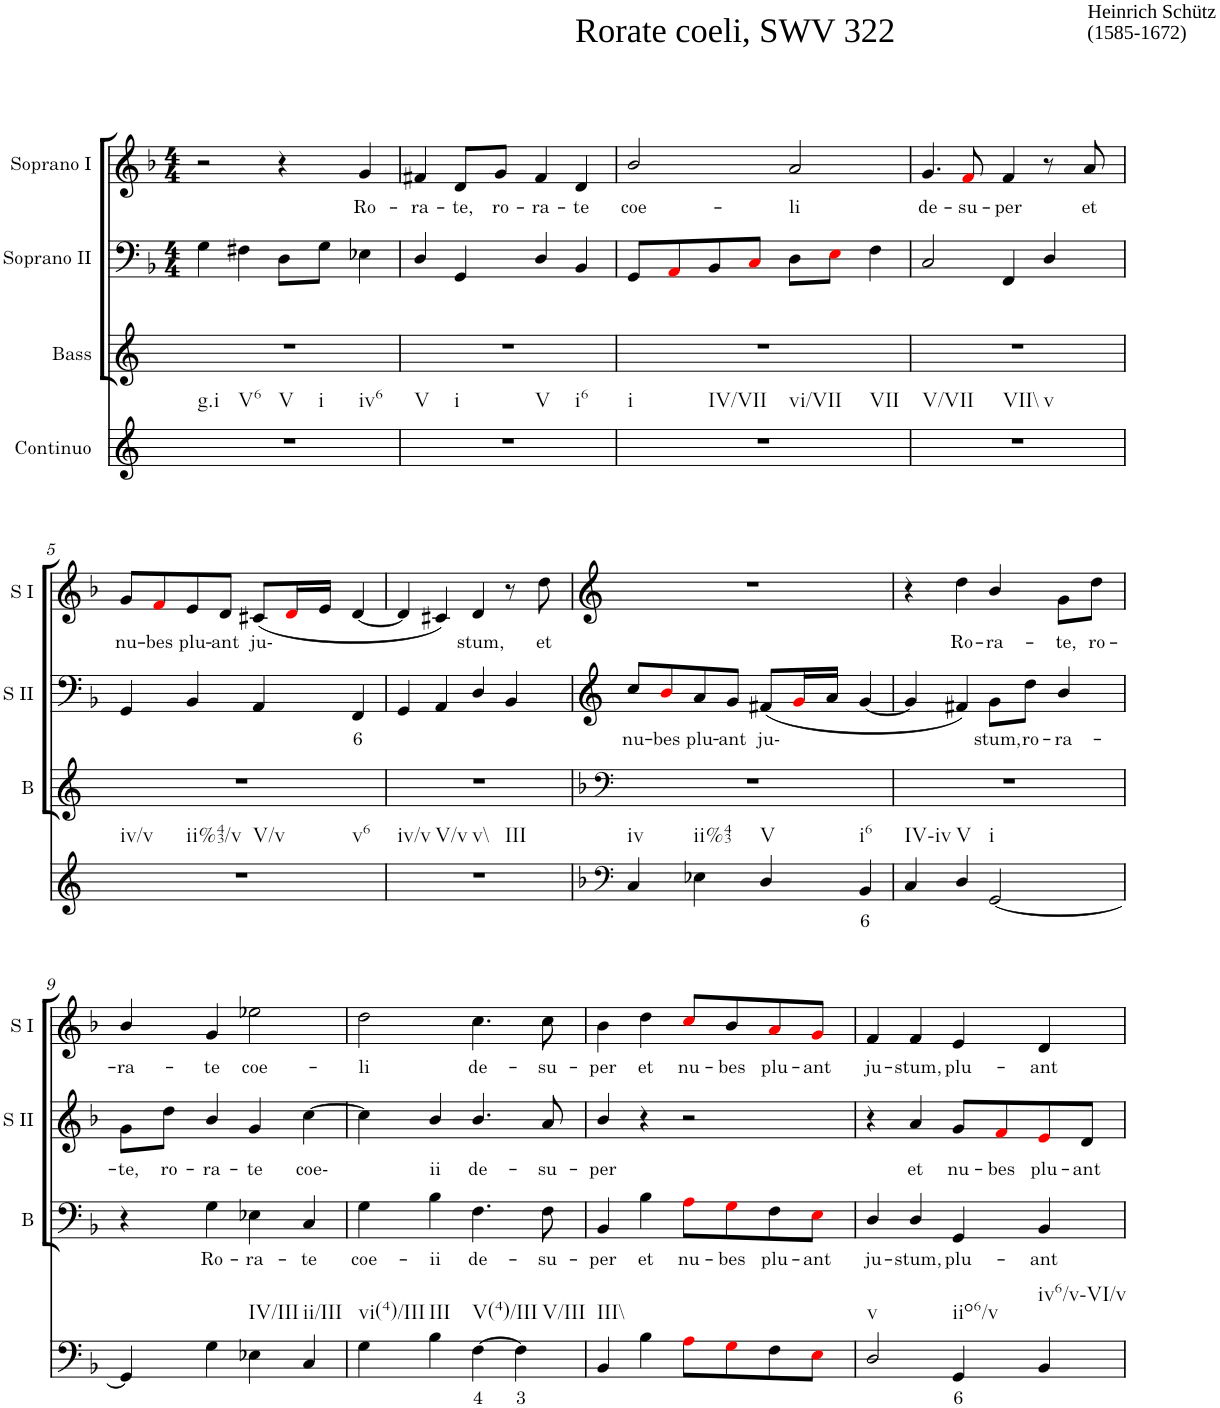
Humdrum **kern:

**kern	**text	**kern	**text	**kern	**text	**kern	**text
*part4	*part4	*part3	*part3	*part2	*part2	*part1	*part1
*staff4	*staff4	*staff3	*staff3	*staff2	*staff2	*staff1	*staff1
*I"Continuo	*	*I"Bass	*	*I"Soprano II	*	*I"Soprano I	*
*	*	*I'B	*	*I'S II	*	*I'S I	*
*clefG2	*	*clefG2	*	*clefF4	*	*clefG2	*
*k[]	*	*k[]	*	*k[b-]	*	*k[b-]	*
*	*	*	*	*M4/4	*	*M4/4	*
=1	=1	=1	=1	=1	=1	=1	=1
!	!	!	!	!	!	!LO:TX:a:t=Rorate coeli, SWV 322	!
!	!	!	!	!	!	!LO:TX:a:t=Heinrich Schütz	!
!	!	!	!	!	!	!LO:TX:a:t=(1585-1672)	!
!LO:TX:b:t=g.i	!	!	!	!	!	!	!
!LO:TX:b:t=V6	!	!	!	!	!	!	!
!LO:TX:b:t=V	!	!	!	!	!	!	!
!LO:TX:b:t=i	!	!	!	!	!	!	!
!LO:TX:b:t=iv6	!	!	!	!	!	!	!
1r	.	1r	.	4G\	.	2r	.
.	.	.	.	4F#X\	.	.	.
.	.	.	.	8D\L	.	4r	.
.	.	.	.	8G\J	.	.	.
!	!	!	!	!	!	!	!LO:LY:b
.	.	.	.	4E-X\	.	4g/	Ro-
=2	=2	=2	=2	=2	=2	=2	=2
!LO:TX:b:t=V	!	!	!	!	!	!	!
!LO:TX:b:t=i	!	!	!	!	!	!	!
!LO:TX:b:t=V	!	!	!	!	!	!	!
!LO:TX:b:t=i6	!	!	!	!	!	!	!
!	!	!	!	!	!	!	!LO:LY:b
1r	.	1r	.	4D/	.	4f#X/	ra-
!	!	!	!	!	!	!	!LO:LY:b
.	.	.	.	4GG/	.	8d/L	te,
!	!	!	!	!	!	!	!LO:LY:b
.	.	.	.	.	.	8g/J	ro-
!	!	!	!	!	!	!	!LO:LY:b
.	.	.	.	4D/	.	4f#/	ra-
!	!	!	!	!	!	!	!LO:LY:b
.	.	.	.	4BB-/	.	4d/	te
=3	=3	=3	=3	=3	=3	=3	=3
!LO:TX:b:t=i	!	!	!	!	!	!	!
!LO:TX:b:t=IV/VII	!	!	!	!	!	!	!
!LO:TX:b:t=vi/VII	!	!	!	!	!	!	!
!LO:TX:b:t=VII	!	!	!	!	!	!	!
!	!	!	!	!	!	!	!LO:LY:b
1r	.	1r	.	8GG/L	.	2b-/	coe-
.	.	.	.	8AAi/	.	.	.
.	.	.	.	8BB-/	.	.	.
.	.	.	.	8Ci/J	.	.	.
!	!	!	!	!	!	!	!LO:LY:b
.	.	.	.	8D\L	.	2a/	li
.	.	.	.	8Ei\J	.	.	.
.	.	.	.	4F\	.	.	.
=4	=4	=4	=4	=4	=4	=4	=4
!LO:TX:b:t=V/VII	!	!	!	!	!	!	!
!LO:TX:b:t=VII\\	!	!	!	!	!	!	!
!LO:TX:b:t=v	!	!	!	!	!	!	!
!	!	!	!	!	!	!	!LO:LY:b
1r	.	1r	.	2C/	.	4.g/	de-
!	!	!	!	!	!	!	!LO:LY:b
.	.	.	.	.	.	8fi/	su-
!	!	!	!	!	!	!	!LO:LY:b
.	.	.	.	4FF/	.	4f/	per
.	.	.	.	4D/	.	8r	.
!	!	!	!	!	!	!	!LO:LY:b
.	.	.	.	.	.	8a/	et
!!LO:LB:g=z
=5	=5	=5	=5	=5	=5	=5	=5
!LO:TX:b:t=iv/v	!	!	!	!	!	!	!
!LO:TX:b:t=ii%43/v	!	!	!	!	!	!	!
!LO:TX:b:t=V/v	!	!	!	!	!	!	!
!LO:TX:b:t=v6	!	!	!	!	!	!	!
!	!	!	!	!	!	!	!LO:LY:b
1r	.	1r	.	4GG/	.	8g/L	nu-
!	!	!	!	!	!	!	!LO:LY:b
.	.	.	.	.	.	8fi/	bes
!	!	!	!	!	!	!	!LO:LY:b
.	.	.	.	4BB-/	.	8e/	plu-
!	!	!	!	!	!	!	!LO:LY:b
.	.	.	.	.	.	8d/J	ant
!	!	!	!	!	!	!	!LO:LY:b
.	.	.	.	4AA/	.	(8c#X/L	ju-
.	.	.	.	.	.	16di/L	.
.	.	.	.	.	.	16e/JJ	.
!	!	!	!	!	!LO:LY:b	!	!
.	.	.	.	4FF/	6	[4d/	.
=6	=6	=6	=6	=6	=6	=6	=6
!LO:TX:b:t=iv/v	!	!	!	!	!	!	!
!LO:TX:b:t=V/v	!	!	!	!	!	!	!
!LO:TX:b:t=v\\	!	!	!	!	!	!	!
!LO:TX:b:t=III	!	!	!	!	!	!	!
1r	.	1r	.	4GG/	.	4d/]	.
.	.	.	.	4AA/	.	4c#X/)	.
!	!	!	!	!	!	!	!LO:LY:b
.	.	.	.	4D/	.	4d/	stum,
.	.	.	.	4BB-/	.	8r	.
!	!	!	!	!	!	!	!LO:LY:b
.	.	.	.	.	.	8dd\	et
=7	=7	=7	=7	=7	=7	=7	=7
*clefF4	*	*clefF4	*	*	*	*	*
*k[b-]	*	*k[b-]	*	*	*	*	*
!LO:TX:b:t=iv	!	!	!	!	!	!	!
!	!	!	!	!	!LO:LY:b	!	!
4C/	.	1r	.	8cc/L	nu-	1r	.
!	!	!	!	!	!LO:LY:b	!	!
.	.	.	.	8b-i/	bes	.	.
!LO:TX:b:t=ii%43	!	!	!	!	!	!	!
!	!	!	!	!	!LO:LY:b	!	!
4E-X\	.	.	.	8a/	plu-	.	.
!	!	!	!	!	!LO:LY:b	!	!
.	.	.	.	8g/J	ant	.	.
!LO:TX:b:t=V	!	!	!	!	!	!	!
!	!	!	!	!	!LO:LY:b	!	!
4D/	.	.	.	(8f#X/L	ju-	.	.
.	.	.	.	16gi/L	.	.	.
.	.	.	.	16a/JJ	.	.	.
!LO:TX:b:t=i6	!	!	!	!	!	!	!
!	!LO:LY:b	!	!	!	!	!	!
4BB-/	6	.	.	[4g/	.	.	.
=8	=8	=8	=8	=8	=8	=8	=8
!LO:TX:b:t=IV-iv	!	!	!	!	!	!	!
4C/	.	1r	.	4g/]	.	4r	.
!LO:TX:b:t=V	!	!	!	!	!	!	!
!	!	!	!	!	!	!	!LO:LY:b
4D/	.	.	.	4f#X/)	.	4dd\	Ro-
!LO:TX:b:t=i	!	!	!	!	!	!	!
!	!	!	!	!	!LO:LY:b	!	!LO:LY:b
[2GG/	.	.	.	8g\L	stum,	4b-/	ra-
!	!	!	!	!	!LO:LY:b	!	!
.	.	.	.	8dd\J	ro-	.	.
!	!	!	!	!	!LO:LY:b	!	!LO:LY:b
.	.	.	.	4b-/	ra-	8g\L	te,
!	!	!	!	!	!	!	!LO:LY:b
.	.	.	.	.	.	8dd\J	ro-
!!LO:LB:g=z
=9	=9	=9	=9	=9	=9	=9	=9
!	!	!	!	!	!LO:LY:b	!	!LO:LY:b
4GG/]	.	4r	.	8g\L	te,	4b-/	ra-
!	!	!	!	!	!LO:LY:b	!	!
.	.	.	.	8dd\J	ro-	.	.
!	!	!	!LO:LY:b	!	!LO:LY:b	!	!LO:LY:b
4G\	.	4G\	Ro-	4b-/	ra-	4g/	te
!LO:TX:b:t=IV/III	!	!	!	!	!	!	!
!	!	!	!LO:LY:b	!	!LO:LY:b	!	!LO:LY:b
4E-X\	.	4E-X\	ra-	4g/	te	2ee-X\	coe-
!LO:TX:b:t=ii/III	!	!	!	!	!	!	!
!	!	!	!LO:LY:b	!	!LO:LY:b	!	!
4C/	.	4C/	te	[4cc\	coe-	.	.
=10	=10	=10	=10	=10	=10	=10	=10
!LO:TX:b:t=vi(4)/III	!	!	!	!	!	!	!
!	!	!	!LO:LY:b	!	!	!	!LO:LY:b
4G\	.	4G\	coe-	4cc\]	.	2dd\	li
!LO:TX:b:t=III	!	!	!	!	!	!	!
!	!	!	!LO:LY:b	!	!LO:LY:b	!	!
4B-\	.	4B-\	ii	4b-/	ii	.	.
!LO:TX:b:t=V(4)/III	!	!	!	!	!	!	!
!	!LO:LY:b	!	!LO:LY:b	!	!LO:LY:b	!	!LO:LY:b
[4F\	4	4.F\	de-	4.b-/	de-	4.cc\	de-
!LO:TX:b:t=V/III	!	!	!	!	!	!	!
!	!LO:LY:b	!	!	!	!	!	!
4F\]	3	.	.	.	.	.	.
!	!	!	!LO:LY:b	!	!LO:LY:b	!	!LO:LY:b
.	.	8F\	su-	8a/	su-	8cc\	su-
=11	=11	=11	=11	=11	=11	=11	=11
!LO:TX:b:t=III\\	!	!	!	!	!	!	!
!	!	!	!LO:LY:b	!	!LO:LY:b	!	!LO:LY:b
4BB-/	.	4BB-/	per	4b-/	per	4b-\	per
!	!	!	!LO:LY:b	!	!	!	!LO:LY:b
4B-\	.	4B-\	et	4r	.	4dd\	et
!	!	!	!LO:LY:b	!	!	!	!LO:LY:b
8Ai\L	.	8Ai\L	nu-	2r	.	8cci/L	nu-
!	!	!	!LO:LY:b	!	!	!	!LO:LY:b
8Gi\	.	8Gi\	bes	.	.	8b-/	bes
!	!	!	!LO:LY:b	!	!	!	!LO:LY:b
8F\	.	8F\	plu-	.	.	8ai/	plu-
!	!	!	!LO:LY:b	!	!	!	!LO:LY:b
8Ei\J	.	8Ei\J	ant	.	.	8gi/J	ant
=12	=12	=12	=12	=12	=12	=12	=12
!LO:TX:b:t=v	!	!	!	!	!	!	!
!	!	!	!LO:LY:b	!	!	!	!LO:LY:b
2D/	.	4D/	ju-	4r	.	4f/	ju-
!	!	!	!LO:LY:b	!	!LO:LY:b	!	!LO:LY:b
.	.	4D/	stum,	4a/	et	4f/	stum,
!LO:TX:b:t=iio6/v	!	!	!	!	!	!	!
!	!LO:LY:b	!	!LO:LY:b	!	!LO:LY:b	!	!LO:LY:b
4GG/	6	4GG/	plu-	8g/L	nu-	4e/	plu-
!	!	!	!	!	!LO:LY:b	!	!
.	.	.	.	8fi/	bes	.	.
!LO:TX:b:t=iv6/v-VI/v	!	!	!	!	!	!	!
!	!	!	!LO:LY:b	!	!LO:LY:b	!	!LO:LY:b
4BB-/	.	4BB-/	ant	8ei/	plu-	4d/	ant
!	!	!	!	!	!LO:LY:b	!	!
.	.	.	.	8d/J	ant	.	.
=	=	=	=	=	=	=	=
*-	*-	*-	*-	*-	*-	*-	*-
